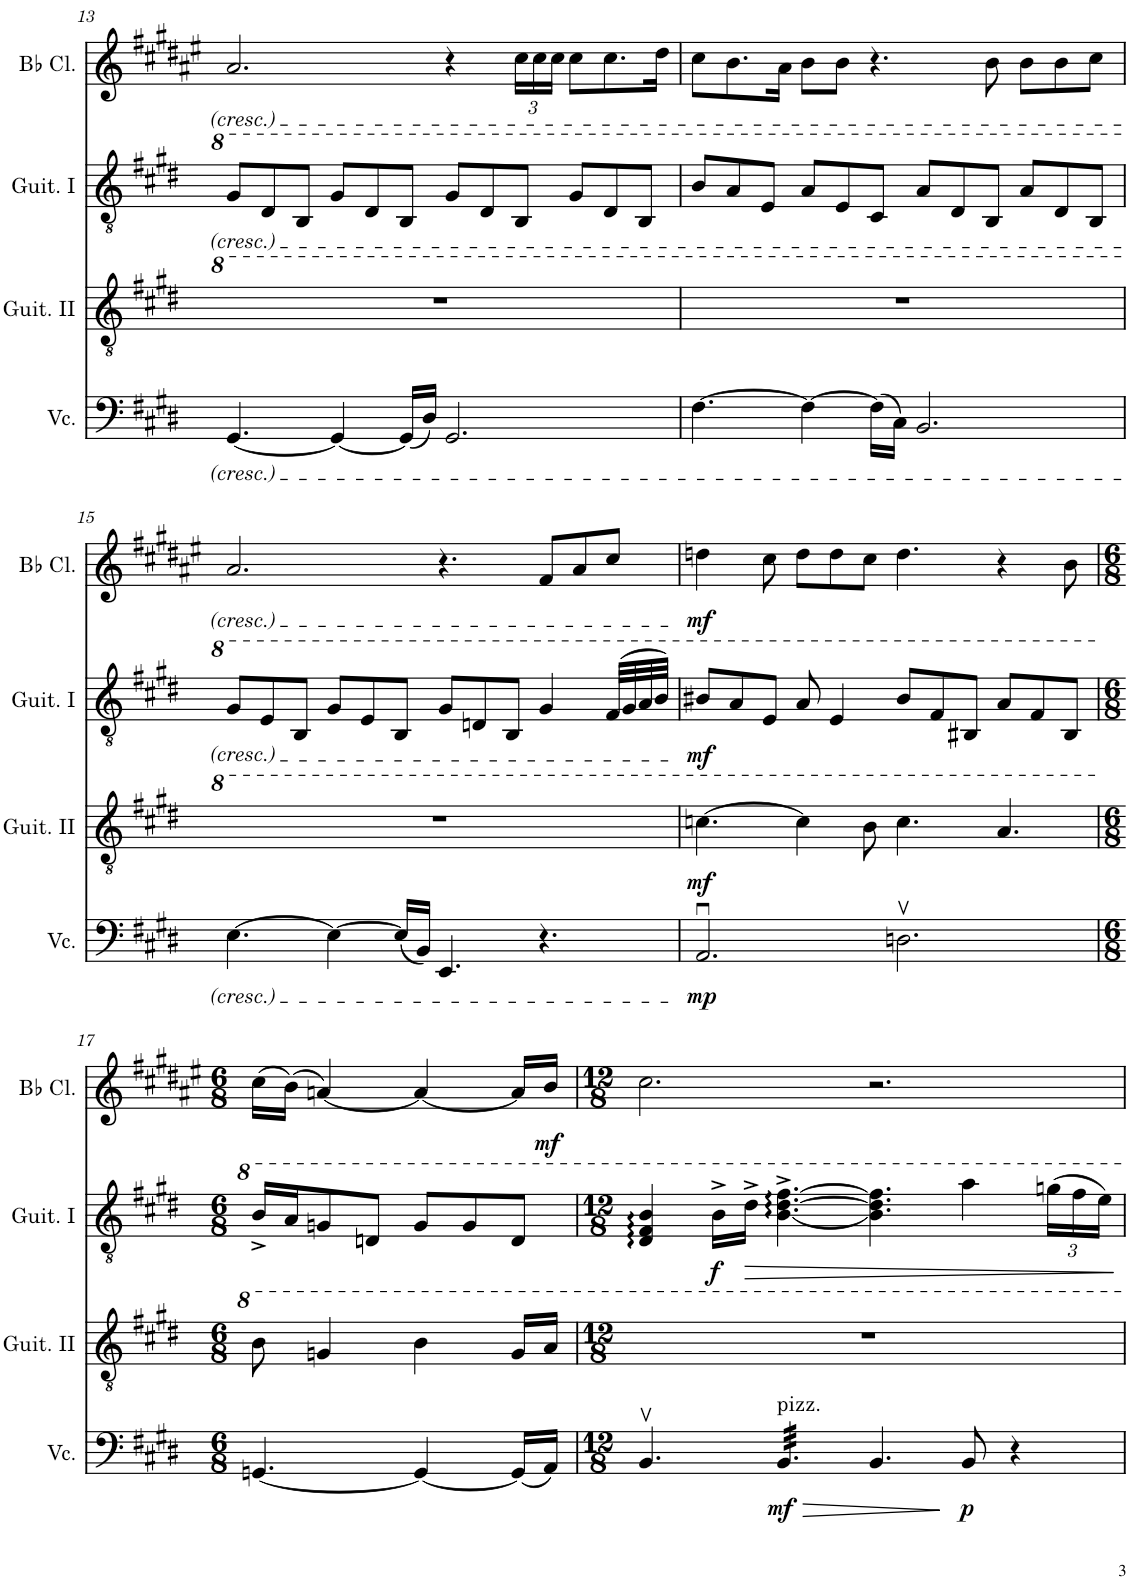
**kern	**dynam	**kern	**dynam	**kern	**dynam	**kern	**dynam
*part4	*part4	*part3	*part3	*part2	*part2	*part1	*part1
*staff4	*staff4	*staff3	*staff3	*staff2	*staff2	*staff1	*staff1
*I"Violoncello	*	*I"Classical Guitar II	*	*I"Classical Guitar I	*	*I"Bb Clarinet	*
*I'Vc.	*	*I'Guit. II	*	*I'Guit. I	*	*I'Bb Cl.	*
!!LO:PB:g=z
*clefF4	*	*clefGv2	*	*clefGv2	*	*clefG2	*
*	*	*	*	*	*	*Trd1c2	*
*k[f#c#g#d#]	*	*k[f#c#g#d#]	*	*k[f#c#g#d#]	*	*k[f#c#g#d#a#e#]	*
*M12/8	*	*M12/8	*	*M12/8	*	*M12/8	*
=13	=13	=13	=13	=13	=13	=13	=13
[4.GG#/	.	1.r	.	8g#/L	.	2.a#/	.
.	.	.	.	8d#/	.	.	.
.	.	.	.	8B/J	.	.	.
4GG#/_	.	.	.	8g#/L	.	.	.
.	.	.	.	8d#/	.	.	.
(16GG#/LL]	.	.	.	8B/J	.	.	.
16D#/JJ)	.	.	.	.	.	.	.
2.GG#/	.	.	.	8g#/L	.	4r	.
.	.	.	.	8d#/	.	.	.
*	*	*	*	*	*	*Xbrackettup	*
.	.	.	.	8B/J	.	24cc#\LL	.
.	.	.	.	.	.	24cc#\	.
.	.	.	.	.	.	24cc#\JJ	.
.	.	.	.	8g#/L	.	8cc#\L	.
.	.	.	.	8d#/	.	8.cc#\	.
.	.	.	.	8B/J	.	.	.
.	.	.	.	.	.	16dd#\Jk	.
=14	=14	=14	=14	=14	=14	=14	=14
[4.F#\	.	1.r	.	8b/L	.	8cc#\L	.
.	.	.	.	8a/	.	8.b\	.
.	.	.	.	8e/J	.	.	.
.	.	.	.	.	.	16a#\Jk	.
4F#\_	.	.	.	8a/L	.	8b\L	.
.	.	.	.	8e/	.	8b\J	.
(16F#\LL]	.	.	.	8c#/J	.	4.r	.
16C#\JJ)	.	.	.	.	.	.	.
2.BB/	.	.	.	8a/L	.	.	.
.	.	.	.	8d#/	.	.	.
.	.	.	.	8B/J	.	8b\	.
.	.	.	.	8a/L	.	8b\L	.
.	.	.	.	8d#/	.	8b\	.
.	.	.	.	8B/J	.	8cc#\J	.
!!LO:LB:g=z
=15	=15	=15	=15	=15	=15	=15	=15
[4.E\	.	1.r	.	8g#/L	.	2.a#/	.
.	.	.	.	8e/	.	.	.
.	.	.	.	8B/J	.	.	.
4E\_	.	.	.	8g#/L	.	.	.
.	.	.	.	8e/	.	.	.
(16E/LL]	.	.	.	8B/J	.	.	.
16BB/JJ)	.	.	.	.	.	.	.
4.EE/	.	.	.	8g#/L	.	4.r	.
.	.	.	.	8dn/	.	.	.
.	.	.	.	8B/J	.	.	.
4.r	.	.	.	4g#/	.	8f#/L	.
.	.	.	.	.	.	8a#/	.
.	.	.	.	(>32f#/LLL	.	8cc#/J	.
.	.	.	.	32g#/	.	.	.
.	.	.	.	32a/	.	.	.
.	.	.	.	32b/JJJ)	.	.	.
=16	=16	=16	=16	=16	=16	=16	=16
!	!LO:DY:b	!	!LO:DY:b	!	!LO:DY:b	!	!LO:DY:b
2.AAu/	mp	[4.ccn\	mf	8b#X/L	mf	4ddn\	mf
.	.	.	.	8a/	.	.	.
.	.	.	.	8e/J	.	8cc#\	.
.	.	4cc\]	.	8a/	.	8dd\L	.
.	.	.	.	4e/	.	8dd\	.
.	.	8b\	.	.	.	8cc#\J	.
2.Dnv\	.	4.cc\	.	8b#/L	.	4.dd\	.
.	.	.	.	8f#/	.	.	.
.	.	.	.	8B#X/J	.	.	.
.	.	4.a/	.	8a/L	.	4r	.
.	.	.	.	8f#/	.	.	.
.	.	.	.	8B#/J	.	8b\	.
!!LO:LB:g=z
=17	=17	=17	=17	=17	=17	=17	=17
*M6/8	*	*M6/8	*	*M6/8	*	*M6/8	*
[4.GGn/	.	8b\	.	16b^/LL	.	(16cc#\LL	.
.	.	.	.	16a/J	.	(16b\JJ)	.
.	.	4gn/	.	8gn/	.	[4an/)	.
.	.	.	.	8dn/J	.	.	.
4GG/_	.	4b\	.	8g/L	.	4a/_	.
.	.	.	.	8g/	.	.	.
(16GG/LL]	.	16g/LL	.	8d/J	.	16a/LL]	.
!	!	!	!	!	!	!	!LO:DY:b
16AA/JJ)	.	16a/JJ	.	.	.	16b/JJ	mf
=18	=18	=18	=18	=18	=18	=18	=18
*M12/8	*	*M12/8	*	*M12/8	*	*M12/8	*
4.BBv/	.	1.r	.	4d#/ 4f#/ 4b/	.	2.cc#\	.
!	!	!	!	!	!LO:DY:b	!	!
.	.	.	.	16b^\LL	f	.	.
!	!	!	!	!	!LO:HP:b	!	!
.	.	.	.	16dd#^\JJ	>	.	.
!LO:TX:a:t=pizz.	!	!	!	!	!	!	!
!	!LO:HP:b	!	!	!	!	!	!
!	!LO:DY:n=1:b	!	!	!	!	!	!
*tremolo	*	*	*	*	*	*	*
32BB/LLL	> mf	.	.	[4.b\^ [4.dd#\^ [4.ff#\^	.	.	.
32BB/	.	.	.	.	.	.	.
32BB/	.	.	.	.	.	.	.
32BB/	.	.	.	.	.	.	.
32BB/	.	.	.	.	.	.	.
32BB/	.	.	.	.	.	.	.
32BB/	.	.	.	.	.	.	.
32BB/	.	.	.	.	.	.	.
32BB/	.	.	.	.	.	.	.
32BB/	.	.	.	.	.	.	.
32BB/	.	.	.	.	.	.	.
32BB/JJJ	.	.	.	.	.	.	.
*Xtremolo	*	*	*	*	*	*	*
4.BB/	.	.	.	4.b\] 4.dd#\] 4.ff#\]	.	2.r	.
!	!LO:DY:n=2:b	!	!	!	!	!	!
8BB/	p	.	.	4aa\	.	.	.
4r	]	.	.	.	.	.	.
*	*	*	*	*Xbrackettup	*	*	*
.	.	.	.	(24ggn\LL	.	.	.
.	.	.	.	24ff#\	.	.	.
.	.	.	.	24ee\JJ)	.	.	.
.	.	.	.	.	]	.	.
=	=	=	=	=	=	=	=
*-	*-	*-	*-	*-	*-	*-	*-
